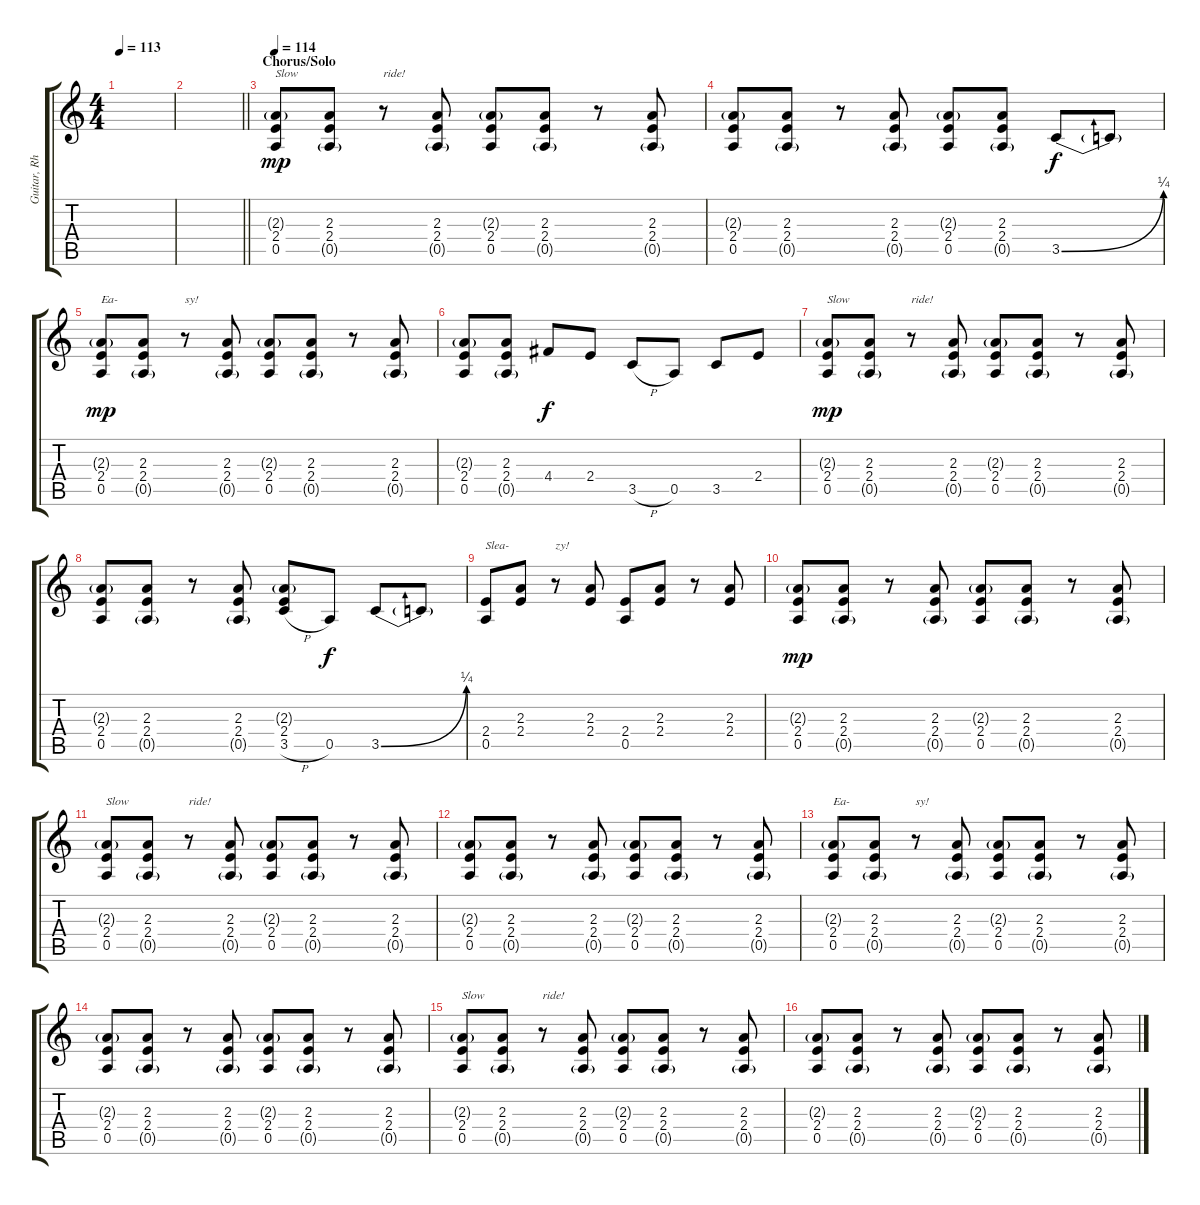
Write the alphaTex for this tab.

\track ("Guitar, Rhythm (Std)" "Guitar, Rh") {solo instrument distortionguitar}
\staff {score tabs}
\tuning (E4 B3 G3 D3 A2 E2) {hide}
\ts (4 4)
\tempo 113
\clef g2
\ks c
|
\barLineRight lightlight
|
\section ("" "Chorus/Solo")
\tempo 114
(2.3{g} 2.4 0.5).8{txt "Slow" dy mp} (2.3 2.4 0.5{g}).8 r.8{txt "ride!"} (2.3 2.4 0.5{g}).8 (2.3{g} 2.4 0.5).8 (2.3 2.4 0.5{g}).8 r.8 (2.3 2.4 0.5{g}).8 |
(2.3{g} 2.4 0.5).8 (2.3 2.4 0.5{g}).8 r.8 (2.3 2.4 0.5{g}).8 (2.3{g} 2.4 0.5).8 (2.3 2.4 0.5{g}).8 3.5{be (bend 0 0 60 1)}.8{dy f} 3.5{t}.8 |
(2.3{g} 2.4 0.5).8{txt "Ea-" dy mp} (2.3 2.4 0.5{g}).8 r.8{txt "sy!"} (2.3 2.4 0.5{g}).8 (2.3{g} 2.4 0.5).8 (2.3 2.4 0.5{g}).8 r.8 (2.3 2.4 0.5{g}).8 |
(2.3{g} 2.4 0.5).8 (2.3 2.4 0.5{g}).8 4.4.8{dy f} 2.4.8 3.5{h}.8 0.5.8 3.5.8 2.4.8 |
(2.3{g} 2.4 0.5).8{txt "Slow" dy mp} (2.3 2.4 0.5{g}).8 r.8{txt "ride!"} (2.3 2.4 0.5{g}).8 (2.3{g} 2.4 0.5).8 (2.3 2.4 0.5{g}).8 r.8 (2.3 2.4 0.5{g}).8 |
(2.3{g} 2.4 0.5).8 (2.3 2.4 0.5{g}).8 r.8 (2.3 2.4 0.5{g}).8 (2.3{g} 2.4 3.5{h}).8 0.5.8{dy f} 3.5{be (bend 0 0 60 1)}.8 3.5{t}.8 |
(2.4 0.5).8{txt "Slea-"} (2.3 2.4).8 r.8{txt "zy!"} (2.3 2.4).8 (2.4 0.5).8 (2.3 2.4).8 r.8 (2.3 2.4).8 |
(2.3{g} 2.4 0.5).8{dy mp} (2.3 2.4 0.5{g}).8 r.8 (2.3 2.4 0.5{g}).8 (2.3{g} 2.4 0.5).8 (2.3 2.4 0.5{g}).8 r.8 (2.3 2.4 0.5{g}).8 |
(2.3{g} 2.4 0.5).8{txt "Slow"} (2.3 2.4 0.5{g}).8 r.8{txt "ride!"} (2.3 2.4 0.5{g}).8 (2.3{g} 2.4 0.5).8 (2.3 2.4 0.5{g}).8 r.8 (2.3 2.4 0.5{g}).8 |
(2.3{g} 2.4 0.5).8 (2.3 2.4 0.5{g}).8 r.8 (2.3 2.4 0.5{g}).8 (2.3{g} 2.4 0.5).8 (2.3 2.4 0.5{g}).8 r.8 (2.3 2.4 0.5{g}).8 |
(2.3{g} 2.4 0.5).8{txt "Ea-"} (2.3 2.4 0.5{g}).8 r.8{txt "sy!"} (2.3 2.4 0.5{g}).8 (2.3{g} 2.4 0.5).8 (2.3 2.4 0.5{g}).8 r.8 (2.3 2.4 0.5{g}).8 |
(2.3{g} 2.4 0.5).8 (2.3 2.4 0.5{g}).8 r.8 (2.3 2.4 0.5{g}).8 (2.3{g} 2.4 0.5).8 (2.3 2.4 0.5{g}).8 r.8 (2.3 2.4 0.5{g}).8 |
(2.3{g} 2.4 0.5).8{txt "Slow"} (2.3 2.4 0.5{g}).8 r.8{txt "ride!"} (2.3 2.4 0.5{g}).8 (2.3{g} 2.4 0.5).8 (2.3 2.4 0.5{g}).8 r.8 (2.3 2.4 0.5{g}).8 |
(2.3{g} 2.4 0.5).8 (2.3 2.4 0.5{g}).8 r.8 (2.3 2.4 0.5{g}).8 (2.3{g} 2.4 0.5).8 (2.3 2.4 0.5{g}).8 r.8 (2.3 2.4 0.5{g}).8
